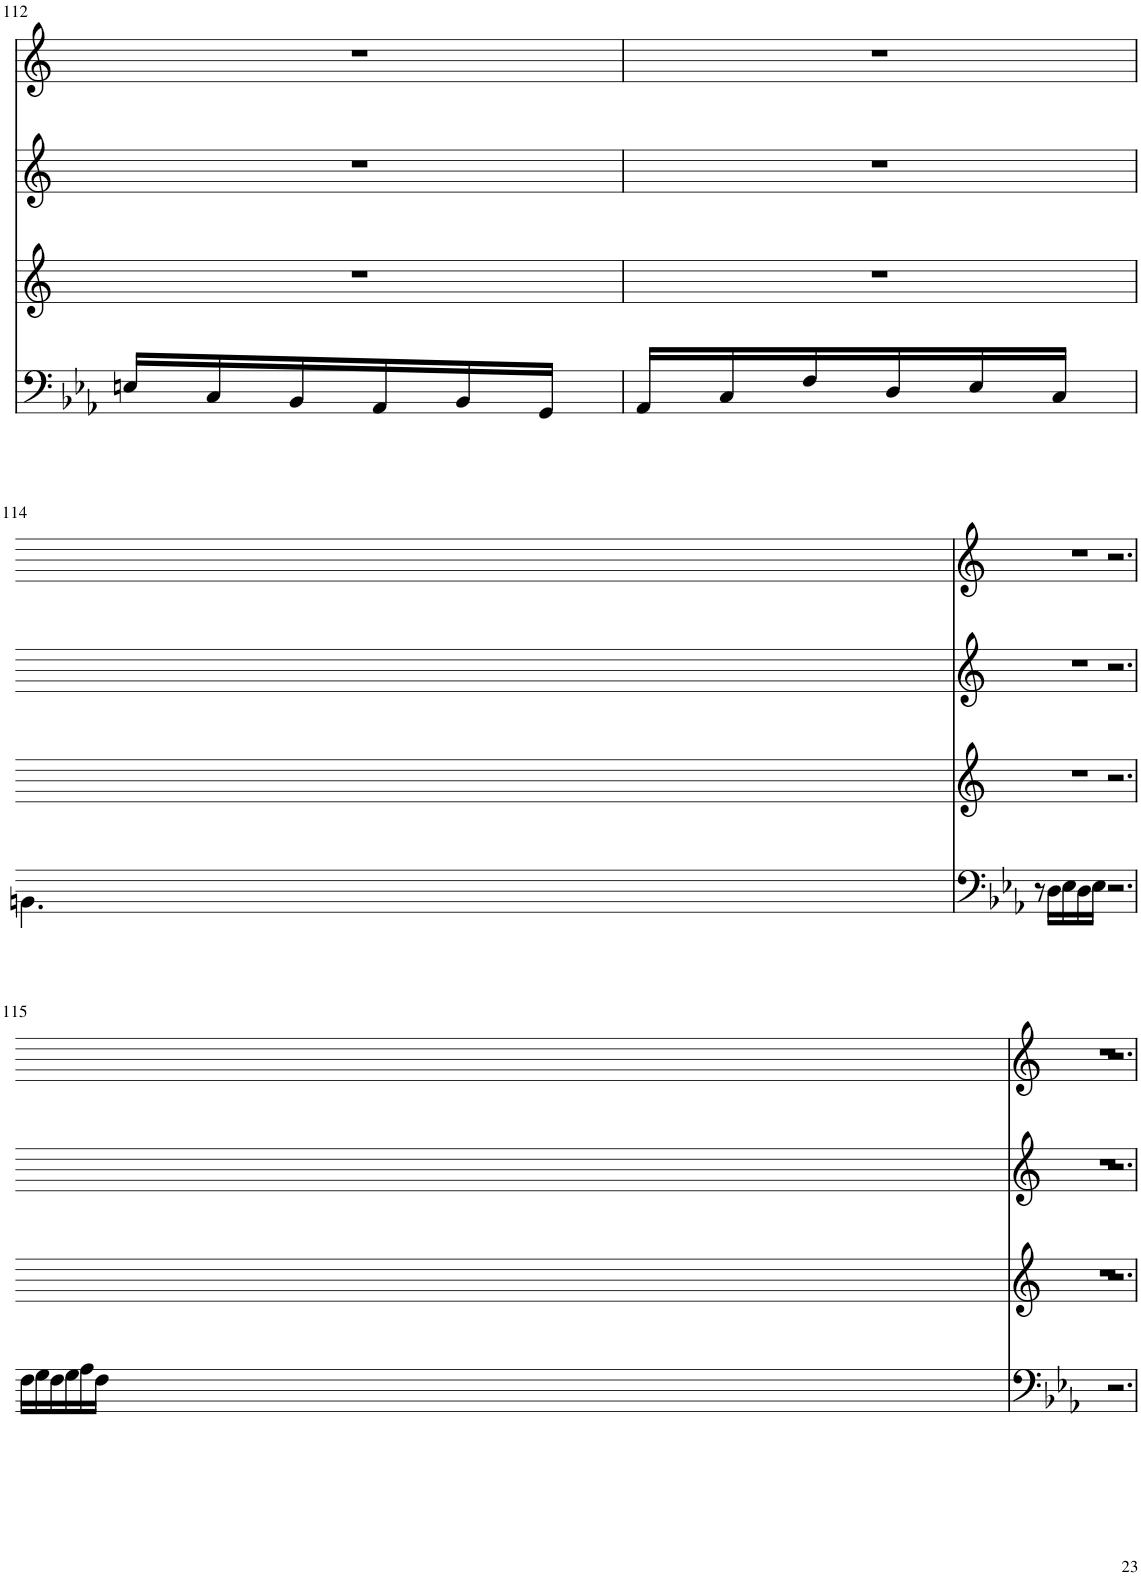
**kern	**kern	**kern	**kern
*part4	*part3	*part2	*part1
*staff4	*staff3	*staff2	*staff1
*I"Violoncello	*I"unbenannt	*I"Violoncello	*I"Violoncello
*I'Vc	*	*I'Vc	*I'Vc
!!LO:PB:g=z
*clefF4	*clefG2	*clefG2	*clefG2
*k[b-e-a-]	*k[]	*k[]	*k[]
*M3/8	*	*	*
=112	=112	=112	=112
16En/LL	1r	1r	1r
16C/	.	.	.
16BB-/	.	.	.
16AA-/	.	.	.
16BB-/	.	.	.
16GG/JJ	.	.	.
2ryy	.	.	.
8ryy	.	.	.
=113	=113	=113	=113
16AA-/LL	1r	1r	1r
16C/	.	.	.
16F/	.	.	.
16D/	.	.	.
16E-/	.	.	.
16C/JJ	.	.	.
2ryy	.	.	.
8ryy	.	.	.
!!LO:LB:g=z
=114	=114	=114	=114
*^	*	*	*
8r	4.BBn\	1r	1r	1r
16D\LL	.	.	.	.
16E-\	.	.	.	.
16D\	.	.	.	.
16E-\JJ	.	.	.	.
!LO:N:vis=2.	!	!	!	!
8%5r	2ryy	.	.	.
.	8ryy	.	.	.
!	!	!LO:N:vis=2.	!LO:N:vis=2.	!LO:N:vis=2.
2ryy	2ryy	8%5r	8%5r	8%5r
8ryy	8ryy	.	.	.
!!LO:LB:g=z
=115	=115	=115	=115	=115
4.ryy	16F\LL	1r	1r	1r
.	16G\	.	.	.
.	16F\	.	.	.
.	16G\	.	.	.
.	16A-\	.	.	.
.	16F\JJ	.	.	.
!LO:N:vis=2.	!	!	!	!
8%5r	2ryy	.	.	.
.	8ryy	.	.	.
!	!	!LO:N:vis=2.	!LO:N:vis=2.	!LO:N:vis=2.
2ryy	2ryy	8%5r	8%5r	8%5r
8ryy	8ryy	.	.	.
*v	*v	*	*	*
=	=	=	=
*-	*-	*-	*-
